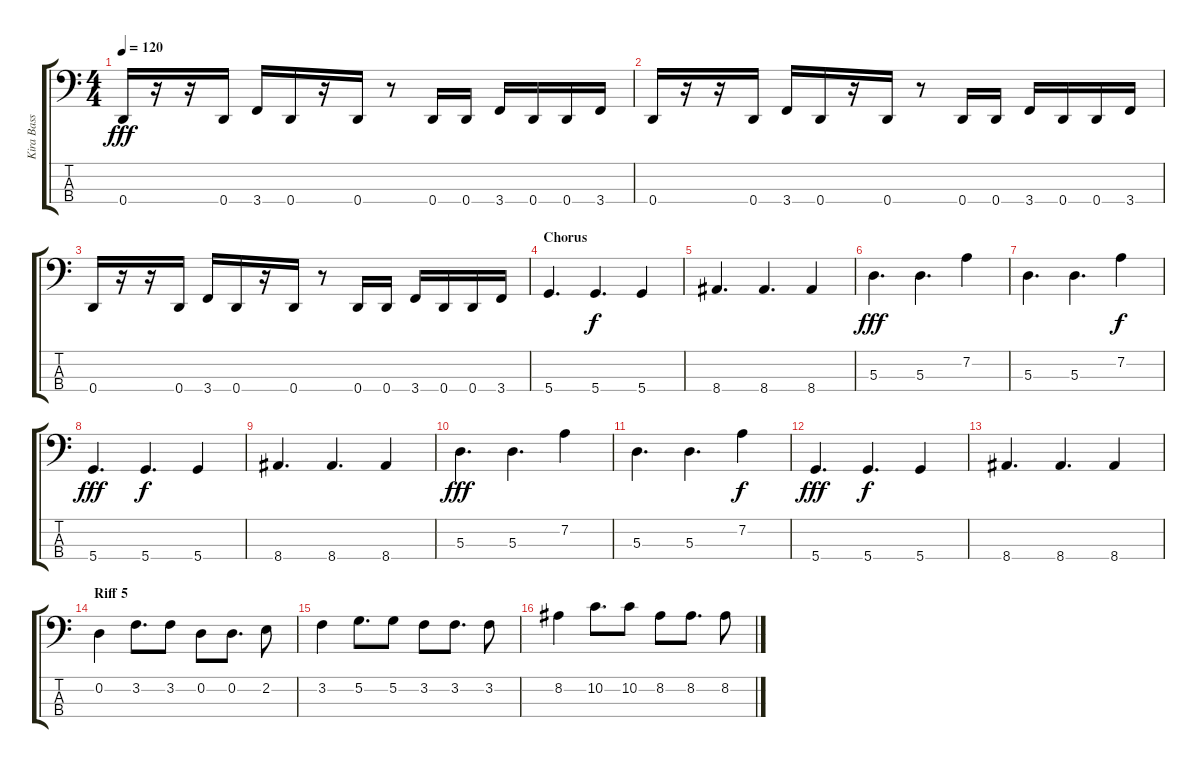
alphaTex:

\track ("Kira Bass" "Kira Bass") {instrument electricbassfinger}
\staff {score tabs}
\tuning (G2 D2 A1 D1) {hide}
\ts (4 4)
\tempo 120
\clef f4
\ks c
0.4.16{dy fff} r.16 r.16 0.4.16 3.4.16 0.4.16 r.16 0.4.16 r.8 0.4.16 0.4.16 3.4.16 0.4.16 0.4.16 3.4.16 |
0.4.16 r.16 r.16 0.4.16 3.4.16 0.4.16 r.16 0.4.16 r.8 0.4.16 0.4.16 3.4.16 0.4.16 0.4.16 3.4.16 |
0.4.16 r.16 r.16 0.4.16 3.4.16 0.4.16 r.16 0.4.16 r.8 0.4.16 0.4.16 3.4.16 0.4.16 0.4.16 3.4.16 |
\section ("" "Chorus")
5.4.4{d} 5.4.4{d dy f} 5.4.4 |
8.4.4{d} 8.4.4{d} 8.4.4 |
5.3.4{d dy fff} 5.3.4{d} 7.2.4 |
5.3.4{d} 5.3.4{d} 7.2.4{dy f} |
5.4.4{d dy fff} 5.4.4{d dy f} 5.4.4 |
8.4.4{d} 8.4.4{d} 8.4.4 |
5.3.4{d dy fff} 5.3.4{d} 7.2.4 |
5.3.4{d} 5.3.4{d} 7.2.4{dy f} |
5.4.4{d dy fff} 5.4.4{d dy f} 5.4.4 |
8.4.4{d} 8.4.4{d} 8.4.4 |
\section ("" "Riff 5")
0.2.4 3.2.8{d} 3.2.8 0.2.8 0.2.8{d} 2.2.8 |
3.2.4 5.2.8{d} 5.2.8 3.2.8 3.2.8{d} 3.2.8 |
8.2.4 10.2.8{d} 10.2.8 8.2.8 8.2.8{d} 8.2.8
